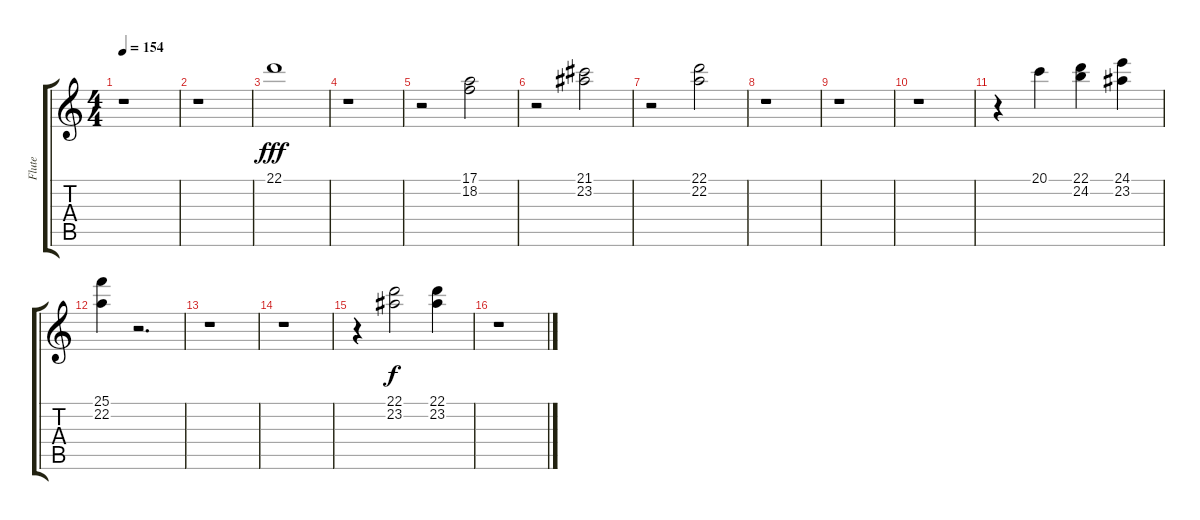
\track ("Flute" "Flute") {instrument flute}
\staff {score tabs}
\tuning (E4 B3 G3 D3 A2 E2) {hide}
\ts (4 4)
\tempo 154
\clef g2
\ks c
r.1{dy fff instrument flute} |
r.1 |
22.1.1 |
r.1 |
r.2 (17.1 18.2).2 |
r.2 (21.1 23.2).2 |
r.2 (22.1 22.2).2 |
r.1 |
r.1 |
r.1 |
r.4 20.1.4 (22.1 24.2).4 (24.1 23.2).4 |
(25.1 22.2).4 r.2{d} |
r.1 |
r.1 |
r.4 (22.1 23.2).2{dy f} (22.1 23.2).4 |
r.1
